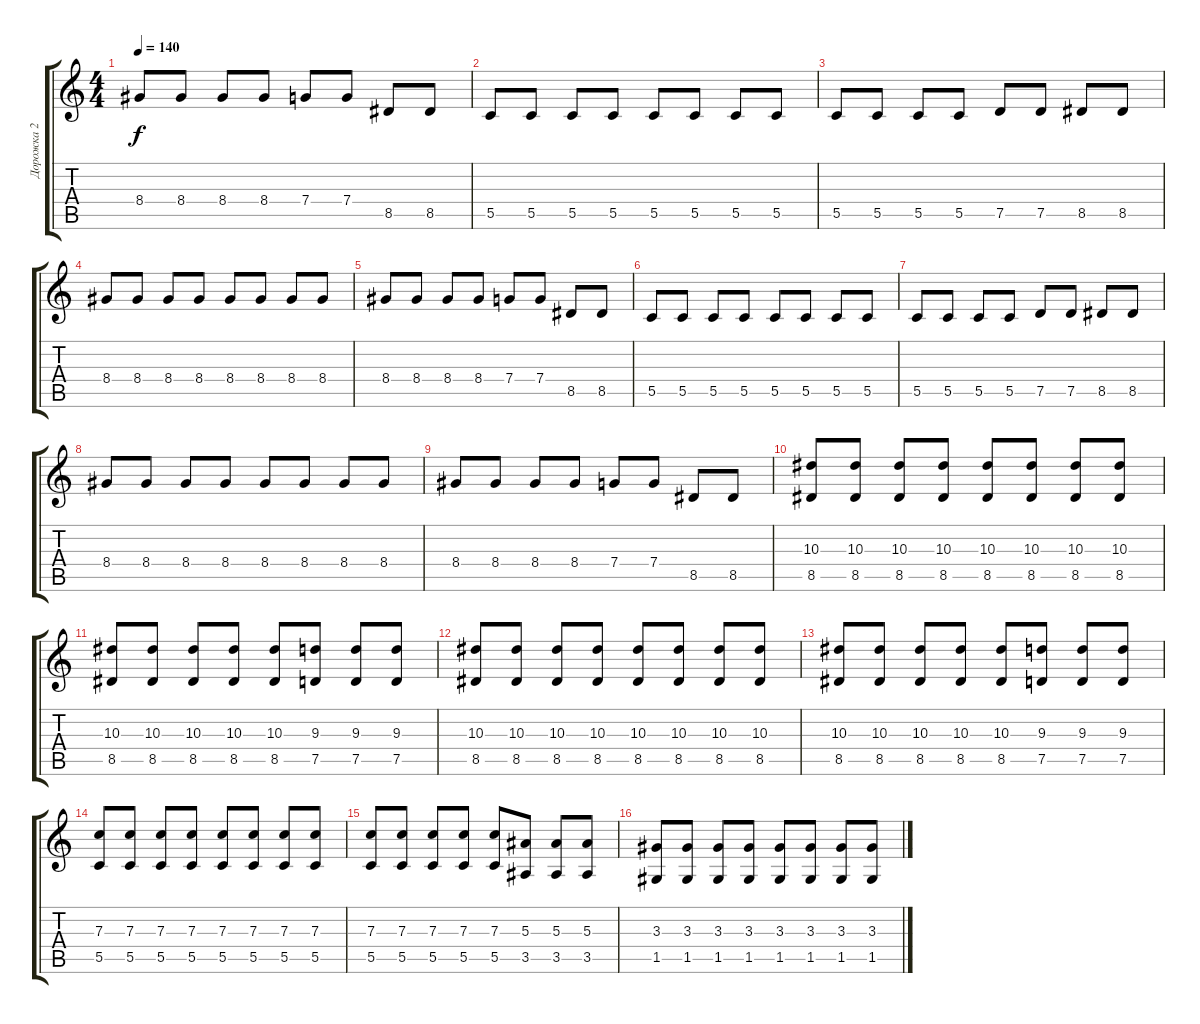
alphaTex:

\track ("Дорожка 2" "Дорожка 2") {instrument acousticguitarsteel}
\staff {score tabs}
\tuning (D4 A3 F3 C3 G2 C2) {hide}
\ts (4 4)
\tempo 140
\clef g2
\ks c
8.4.8{dy f} 8.4.8 8.4.8 8.4.8 7.4.8 7.4.8 8.5.8 8.5.8 |
5.5.8 5.5.8 5.5.8 5.5.8 5.5.8 5.5.8 5.5.8 5.5.8 |
5.5.8 5.5.8 5.5.8 5.5.8 7.5.8 7.5.8 8.5.8 8.5.8 |
8.4.8 8.4.8 8.4.8 8.4.8 8.4.8 8.4.8 8.4.8 8.4.8 |
8.4.8 8.4.8 8.4.8 8.4.8 7.4.8 7.4.8 8.5.8 8.5.8 |
5.5.8 5.5.8 5.5.8 5.5.8 5.5.8 5.5.8 5.5.8 5.5.8 |
5.5.8 5.5.8 5.5.8 5.5.8 7.5.8 7.5.8 8.5.8 8.5.8 |
8.4.8 8.4.8 8.4.8 8.4.8 8.4.8 8.4.8 8.4.8 8.4.8 |
8.4.8 8.4.8 8.4.8 8.4.8 7.4.8 7.4.8 8.5.8 8.5.8 |
(10.3 8.5).8 (10.3 8.5).8 (10.3 8.5).8 (10.3 8.5).8 (10.3 8.5).8 (10.3 8.5).8 (10.3 8.5).8 (10.3 8.5).8 |
(10.3 8.5).8 (10.3 8.5).8 (10.3 8.5).8 (10.3 8.5).8 (10.3 8.5).8 (9.3 7.5).8 (9.3 7.5).8 (9.3 7.5).8 |
(10.3 8.5).8 (10.3 8.5).8 (10.3 8.5).8 (10.3 8.5).8 (10.3 8.5).8 (10.3 8.5).8 (10.3 8.5).8 (10.3 8.5).8 |
(10.3 8.5).8 (10.3 8.5).8 (10.3 8.5).8 (10.3 8.5).8 (10.3 8.5).8 (9.3 7.5).8 (9.3 7.5).8 (9.3 7.5).8 |
(7.3 5.5).8 (7.3 5.5).8 (7.3 5.5).8 (7.3 5.5).8 (7.3 5.5).8 (7.3 5.5).8 (7.3 5.5).8 (7.3 5.5).8 |
(7.3 5.5).8 (7.3 5.5).8 (7.3 5.5).8 (7.3 5.5).8 (7.3 5.5).8 (5.3 3.5).8 (5.3 3.5).8 (5.3 3.5).8 |
(3.3 1.5).8 (3.3 1.5).8 (3.3 1.5).8 (3.3 1.5).8 (3.3 1.5).8 (3.3 1.5).8 (3.3 1.5).8 (3.3 1.5).8
